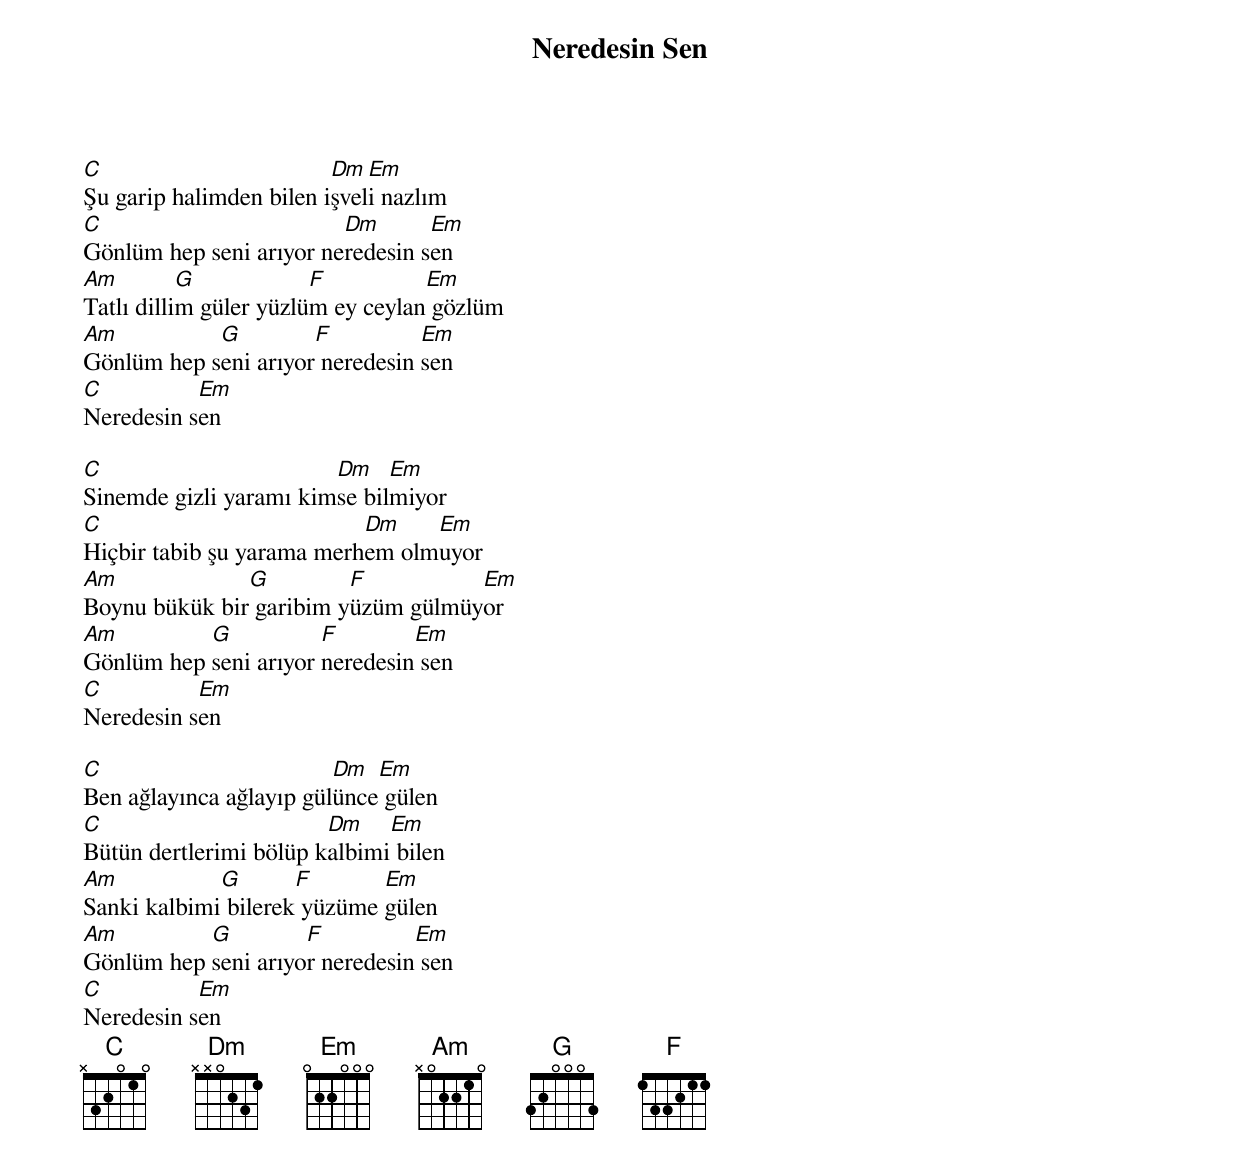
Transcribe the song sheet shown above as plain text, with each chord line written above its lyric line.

{title: Neredesin Sen}
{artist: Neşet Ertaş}

C                        Dm  Em
Şu garip halimden bilen işveli nazlım
C                        Dm       Em
Gönlüm hep seni arıyor neredesin sen
Am         G            F          Em
Tatlı dillim güler yüzlüm ey ceylan gözlüm
Am          G         F          Em
Gönlüm hep seni arıyor neredesin sen
C          Em
Neredesin sen

C                       Dm    Em
Sinemde gizli yaramı kimse bilmiyor
C                          Dm    Em
Hiçbir tabib şu yarama merhem olmuyor
Am             G         F          Em
Boynu bükük bir garibim yüzüm gülmüyor
Am         G           F        Em
Gönlüm hep seni arıyor neredesin sen
C          Em
Neredesin sen

C                        Dm  Em
Ben ağlayınca ağlayıp gülünce gülen
C                       Dm    Em
Bütün dertlerimi bölüp kalbimi bilen
Am           G       F       Em
Sanki kalbimi bilerek yüzüme gülen
Am         G         F          Em
Gönlüm hep seni arıyor neredesin sen
C          Em
Neredesin sen
